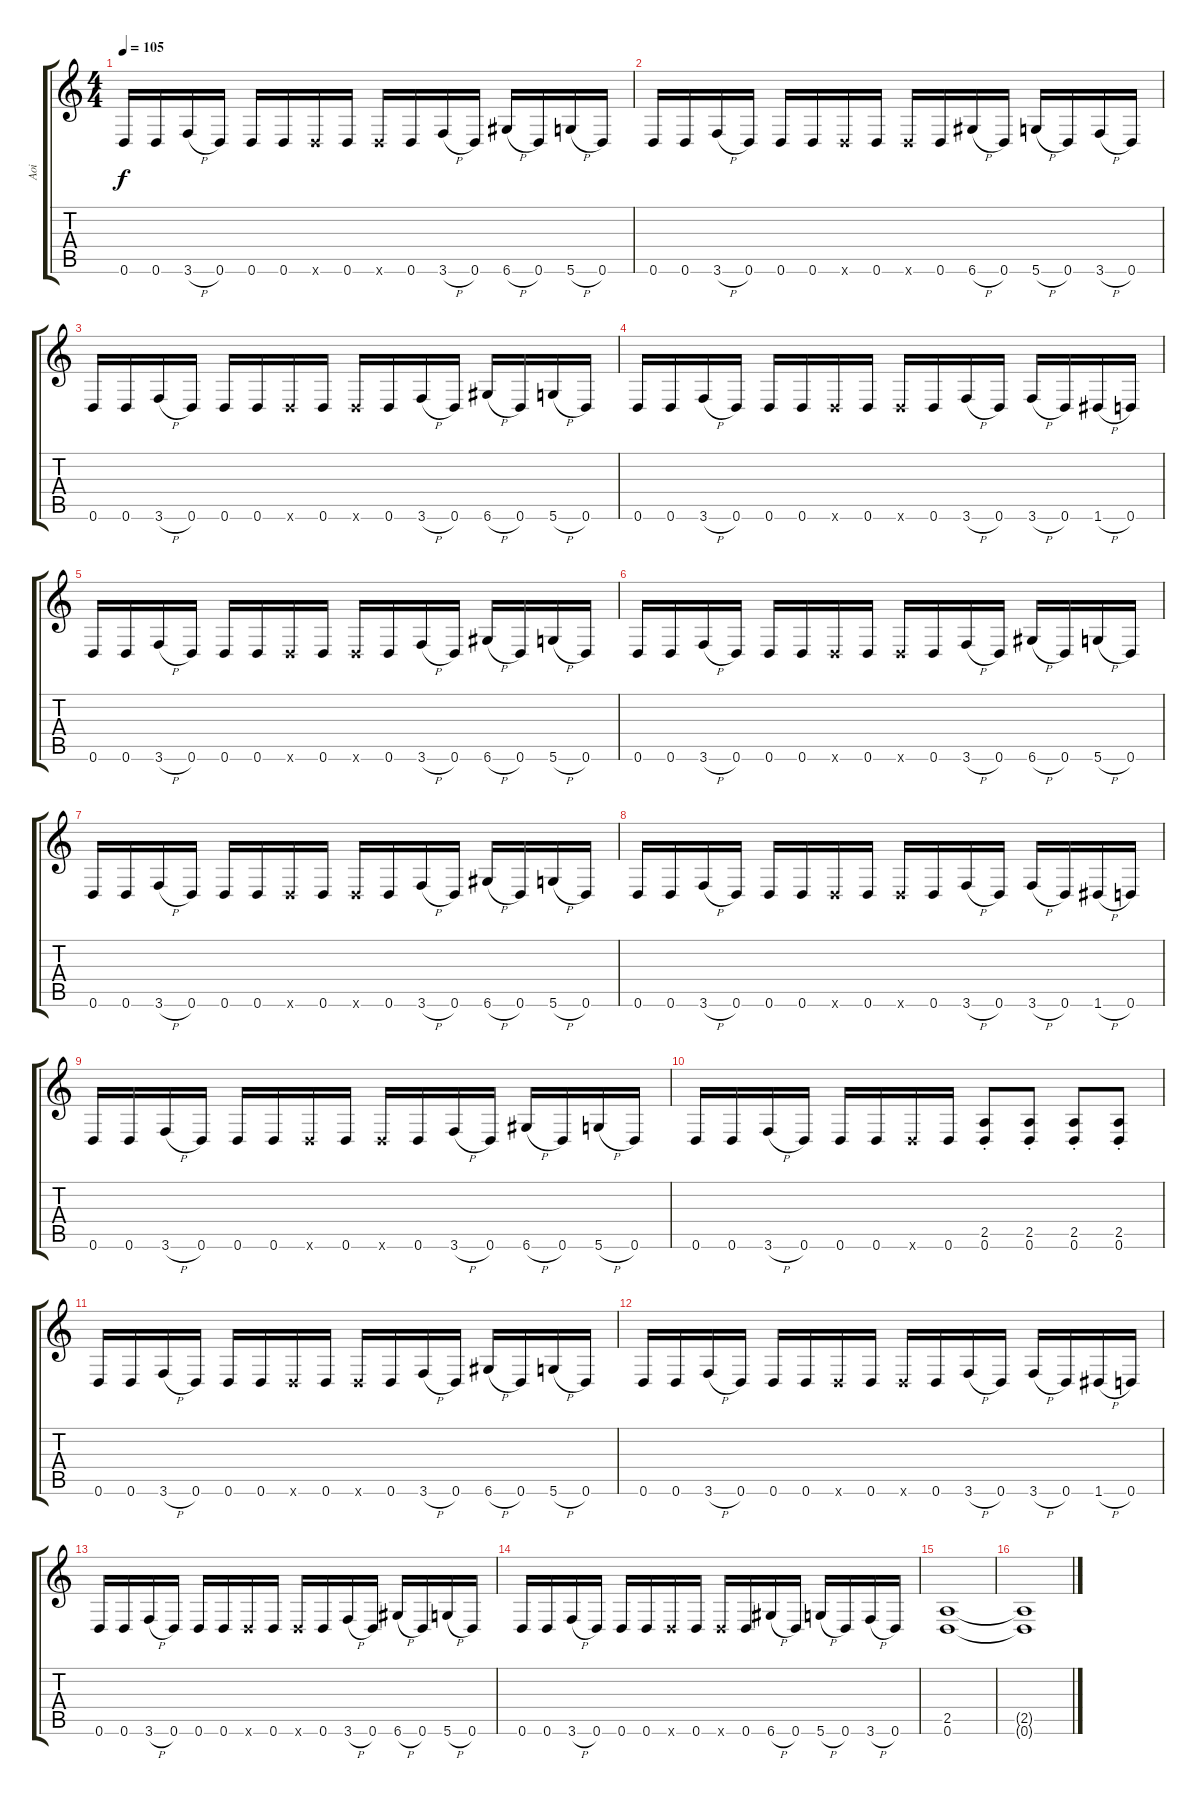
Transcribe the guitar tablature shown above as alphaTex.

\track ("Aoi" "Aoi") {instrument distortionguitar}
\staff {score tabs}
\tuning (D4 A3 F3 C3 G2 D2) {hide}
\ts (4 4)
\tempo 105
\clef g2
\ks c
0.6.16{dy f} 0.6.16 3.6{h}.16 0.6.16 0.6.16 0.6.16 0.6{x}.16 0.6.16 0.6{x}.16 0.6.16 3.6{h}.16 0.6.16 6.6{h}.16 0.6.16 5.6{h}.16 0.6.16 |
0.6.16 0.6.16 3.6{h}.16 0.6.16 0.6.16 0.6.16 0.6{x}.16 0.6.16 0.6{x}.16 0.6.16 6.6{h}.16 0.6.16 5.6{h}.16 0.6.16 3.6{h}.16 0.6.16 |
0.6.16 0.6.16 3.6{h}.16 0.6.16 0.6.16 0.6.16 0.6{x}.16 0.6.16 0.6{x}.16 0.6.16 3.6{h}.16 0.6.16 6.6{h}.16 0.6.16 5.6{h}.16 0.6.16 |
0.6.16 0.6.16 3.6{h}.16 0.6.16 0.6.16 0.6.16 0.6{x}.16 0.6.16 0.6{x}.16 0.6.16 3.6{h}.16 0.6.16 3.6{h}.16 0.6.16 1.6{h}.16 0.6.16 |
0.6.16 0.6.16 3.6{h}.16 0.6.16 0.6.16 0.6.16 0.6{x}.16 0.6.16 0.6{x}.16 0.6.16 3.6{h}.16 0.6.16 6.6{h}.16 0.6.16 5.6{h}.16 0.6.16 |
0.6.16 0.6.16 3.6{h}.16 0.6.16 0.6.16 0.6.16 0.6{x}.16 0.6.16 0.6{x}.16 0.6.16 3.6{h}.16 0.6.16 6.6{h}.16 0.6.16 5.6{h}.16 0.6.16 |
0.6.16 0.6.16 3.6{h}.16 0.6.16 0.6.16 0.6.16 0.6{x}.16 0.6.16 0.6{x}.16 0.6.16 3.6{h}.16 0.6.16 6.6{h}.16 0.6.16 5.6{h}.16 0.6.16 |
0.6.16 0.6.16 3.6{h}.16 0.6.16 0.6.16 0.6.16 0.6{x}.16 0.6.16 0.6{x}.16 0.6.16 3.6{h}.16 0.6.16 3.6{h}.16 0.6.16 1.6{h}.16 0.6.16 |
0.6.16 0.6.16 3.6{h}.16 0.6.16 0.6.16 0.6.16 0.6{x}.16 0.6.16 0.6{x}.16 0.6.16 3.6{h}.16 0.6.16 6.6{h}.16 0.6.16 5.6{h}.16 0.6.16 |
0.6.16 0.6.16 3.6{h}.16 0.6.16 0.6.16 0.6.16 0.6{x}.16 0.6.16 (2.5{st} 0.6{st}).8 (2.5{st} 0.6{st}).8 (2.5{st} 0.6{st}).8 (2.5{st} 0.6{st}).8 |
0.6.16 0.6.16 3.6{h}.16 0.6.16 0.6.16 0.6.16 0.6{x}.16 0.6.16 0.6{x}.16 0.6.16 3.6{h}.16 0.6.16 6.6{h}.16 0.6.16 5.6{h}.16 0.6.16 |
0.6.16 0.6.16 3.6{h}.16 0.6.16 0.6.16 0.6.16 0.6{x}.16 0.6.16 0.6{x}.16 0.6.16 3.6{h}.16 0.6.16 3.6{h}.16 0.6.16 1.6{h}.16 0.6.16 |
0.6.16 0.6.16 3.6{h}.16 0.6.16 0.6.16 0.6.16 0.6{x}.16 0.6.16 0.6{x}.16 0.6.16 3.6{h}.16 0.6.16 6.6{h}.16 0.6.16 5.6{h}.16 0.6.16 |
0.6.16 0.6.16 3.6{h}.16 0.6.16 0.6.16 0.6.16 0.6{x}.16 0.6.16 0.6{x}.16 0.6.16 6.6{h}.16 0.6.16 5.6{h}.16 0.6.16 3.6{h}.16 0.6.16 |
(2.5 0.6).1 |
(2.5{t} 0.6{t}).1
